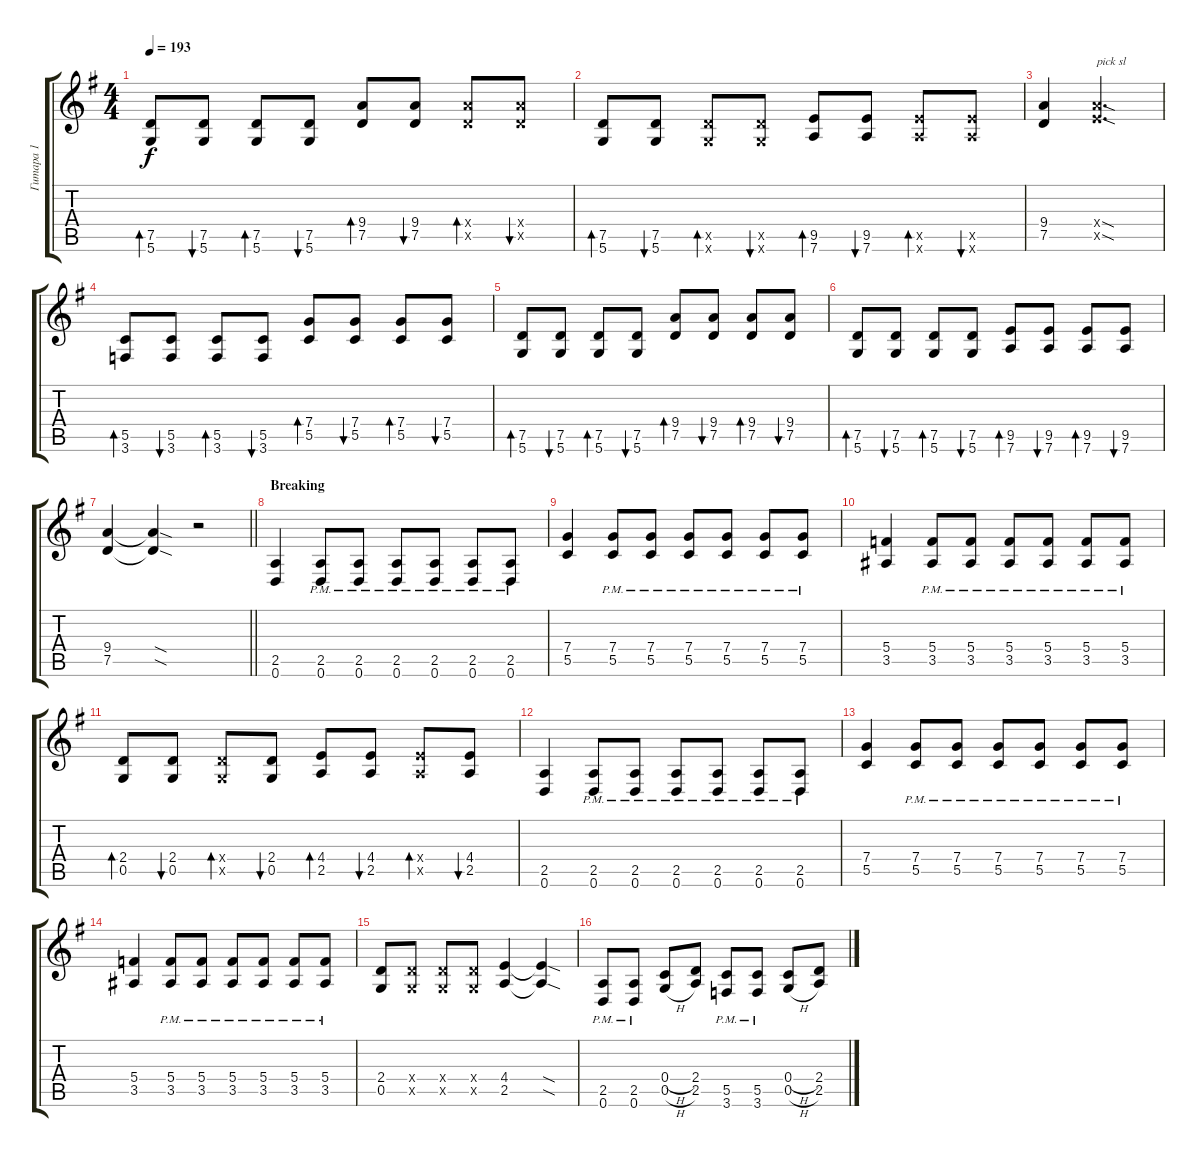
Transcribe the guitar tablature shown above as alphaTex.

\track ("Гитара 1" "Гитара 1") {instrument distortionguitar}
\staff {score tabs}
\tuning (D4 A3 F3 C3 G2 D2) {hide}
\ts (4 4)
\tempo 193
\clef g2
\ks eminor
(7.5 5.6).8{bd 60 dy f} (7.5 5.6).8{bu 60} (7.5 5.6).8{bd 60} (7.5 5.6).8{bu 60} (9.4 7.5).8{bd 60} (9.4 7.5).8{bu 60} (9.4{x} 7.5{x}).8{bd 60} (9.4{x} 7.5{x}).8{bu 60} |
(7.5 5.6).8{bd 60} (7.5 5.6).8{bu 60} (7.5{x} 5.6{x}).8{bd 60} (7.5{x} 5.6{x}).8{bu 60} (9.5 7.6).8{bd 60} (9.5 7.6).8{bu 60} (9.5{x} 7.6{x}).8{bd 60} (9.5{x} 7.6{x}).8{bu 60} |
(9.4 7.5).4 (9.4{sod x} 9.5{sod x}).2{d txt "pick sl"} |
(5.5 3.6).8{bd 60} (5.5 3.6).8{bu 60} (5.5 3.6).8{bd 60} (5.5 3.6).8{bu 60} (7.4 5.5).8{bd 60} (7.4 5.5).8{bu 60} (7.4 5.5).8{bd 60} (7.4 5.5).8{bu 60} |
(7.5 5.6).8{bd 60} (7.5 5.6).8{bu 60} (7.5 5.6).8{bd 60} (7.5 5.6).8{bu 60} (9.4 7.5).8{bd 60} (9.4 7.5).8{bu 60} (9.4 7.5).8{bd 60} (9.4 7.5).8{bu 60} |
(7.5 5.6).8{bd 60} (7.5 5.6).8{bu 60} (7.5 5.6).8{bd 60} (7.5 5.6).8{bu 60} (9.5 7.6).8{bd 60} (9.5 7.6).8{bu 60} (9.5 7.6).8{bd 60} (9.5 7.6).8{bu 60} |
\barLineRight lightlight
(9.4 7.5).4 (9.4{sod t} 7.5{sod t}).4 r.2 |
\section ("" "Breaking")
(2.5 0.6).4 (2.5{pm} 0.6{pm}).8 (2.5{pm} 0.6{pm}).8 (2.5{pm} 0.6{pm}).8 (2.5{pm} 0.6{pm}).8 (2.5{pm} 0.6{pm}).8 (2.5{pm} 0.6{pm}).8 |
(7.4 5.5).4 (7.4{pm} 5.5{pm}).8 (7.4{pm} 5.5{pm}).8 (7.4{pm} 5.5{pm}).8 (7.4{pm} 5.5{pm}).8 (7.4{pm} 5.5{pm}).8 (7.4{pm} 5.5{pm}).8 |
(5.4 3.5).4 (5.4{pm} 3.5{pm}).8 (5.4{pm} 3.5{pm}).8 (5.4{pm} 3.5{pm}).8 (5.4{pm} 3.5{pm}).8 (5.4{pm} 3.5{pm}).8 (5.4{pm} 3.5{pm}).8 |
(2.4 0.5).8{bd 60} (2.4 0.5).8{bu 60} (2.4{x} 0.5{x}).8{bd 60} (2.4 0.5).8{bu 60} (4.4 2.5).8{bd 60} (4.4 2.5).8{bu 60} (4.4{x} 2.5{x}).8{bd 60} (4.4 2.5).8{bu 60} |
(2.5 0.6).4 (2.5{pm} 0.6{pm}).8 (2.5{pm} 0.6{pm}).8 (2.5{pm} 0.6{pm}).8 (2.5{pm} 0.6{pm}).8 (2.5{pm} 0.6{pm}).8 (2.5{pm} 0.6{pm}).8 |
(7.4 5.5).4 (7.4{pm} 5.5{pm}).8 (7.4{pm} 5.5{pm}).8 (7.4{pm} 5.5{pm}).8 (7.4{pm} 5.5{pm}).8 (7.4{pm} 5.5{pm}).8 (7.4{pm} 5.5{pm}).8 |
(5.4 3.5).4 (5.4{pm} 3.5{pm}).8 (5.4{pm} 3.5{pm}).8 (5.4{pm} 3.5{pm}).8 (5.4{pm} 3.5{pm}).8 (5.4{pm} 3.5{pm}).8 (5.4{pm} 3.5{pm}).8 |
(2.4 0.5).8 (2.4{x} 0.5{x}).8 (2.4{x} 0.5{x}).8 (2.4{x} 0.5{x}).8 (4.4 2.5).4 (4.4{sod t} 2.5{sod t}).4 |
(2.5{pm} 0.6{pm}).8 (2.5{pm} 0.6{pm}).8 (0.4{h} 0.5{h}).8 (2.4 2.5).8 (5.5{pm} 3.6{pm}).8 (5.5{pm} 3.6{pm}).8 (0.4{h} 0.5{h}).8 (2.4 2.5).8
